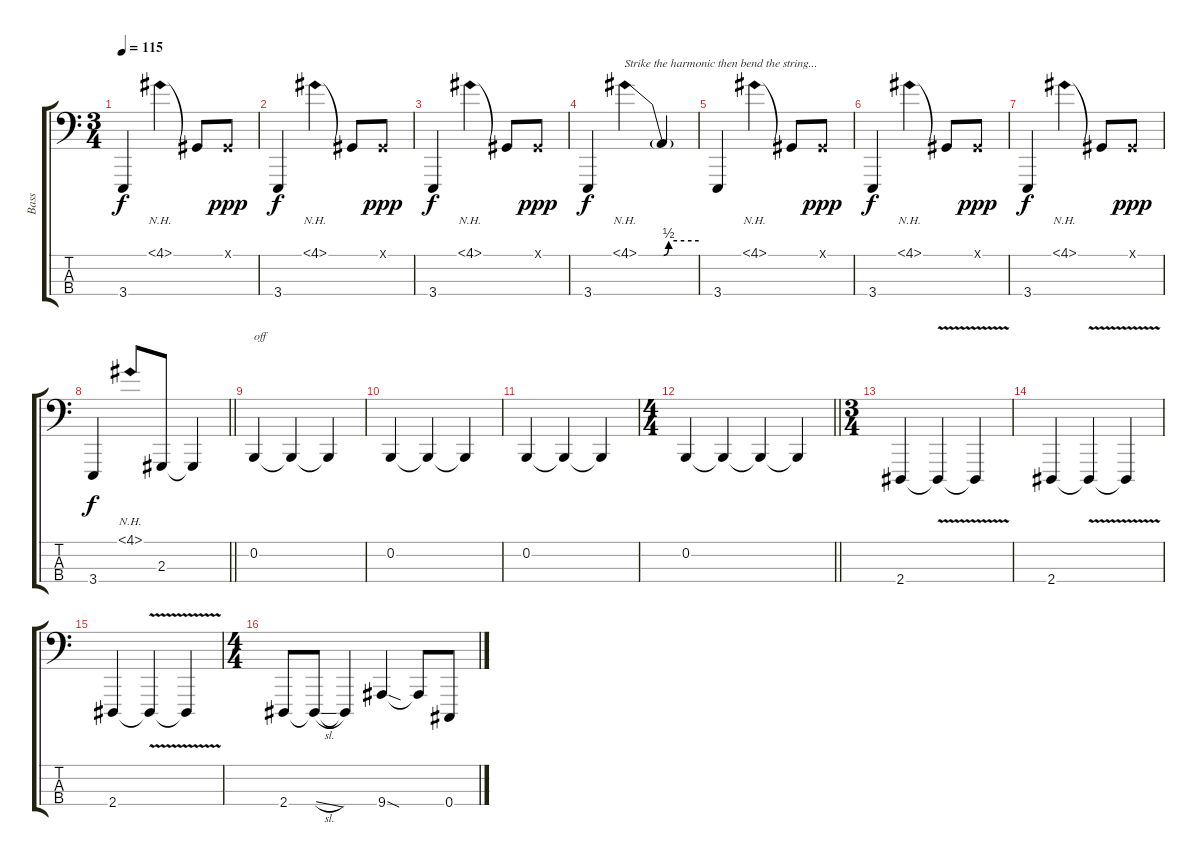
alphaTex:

\track ("Bass" "Bass") {instrument lead8bassandlead}
\staff {score tabs}
\tuning (E2 B1 Gb1 Db1) {hide}
\ts (3 4)
\section ("" "")
\tempo 115
\clef f4
\ks c
3.4.4{dy f} 4.1{nh}.4 4.1{t}.8 4.1{x}.8{dy ppp} |
3.4.4{dy f} 4.1{nh}.4 4.1{t}.8 4.1{x}.8{dy ppp} |
3.4.4{dy f} 4.1{nh}.4 4.1{t}.8 4.1{x}.8{dy ppp} |
3.4.4{dy f} 4.1{be (custom 0 0 25 0 30 2 60 2) nh}.4{txt "Strike the harmonic then bend the string..."} 4.1{t}.4 |
3.4.4 4.1{nh}.4 4.1{t}.8 4.1{x}.8{dy ppp} |
3.4.4{dy f} 4.1{nh}.4 4.1{t}.8 4.1{x}.8{dy ppp} |
3.4.4{dy f} 4.1{nh}.4 4.1{t}.8 4.1{x}.8{dy ppp} |
\barLineRight lightlight
3.4.4{dy f} 4.1{nh}.8 2.3.8 2.3{t}.4 |
\section ("" "")
0.2.4{txt "off" instrument electricbassfinger} 0.2{t}.4 0.2{t}.4 |
0.2.4 0.2{t}.4 0.2{t}.4 |
0.2.4 0.2{t}.4 0.2{t}.4 |
\ts (4 4)
\barLineRight lightlight
0.2.4 0.2{t}.4 0.2{t}.4 0.2{t}.4 |
\ts (3 4)
\section ("" "")
2.4.4 2.4{v t}.4 2.4{t}.4 |
2.4.4 2.4{v t}.4 2.4{t}.4 |
2.4.4 2.4{v t}.4 2.4{t}.4 |
\ts (4 4)
2.4.8 2.4{sl t}.8 2.4{t}.4 9.4{sod}.4 9.4{t}.8 0.4.8
